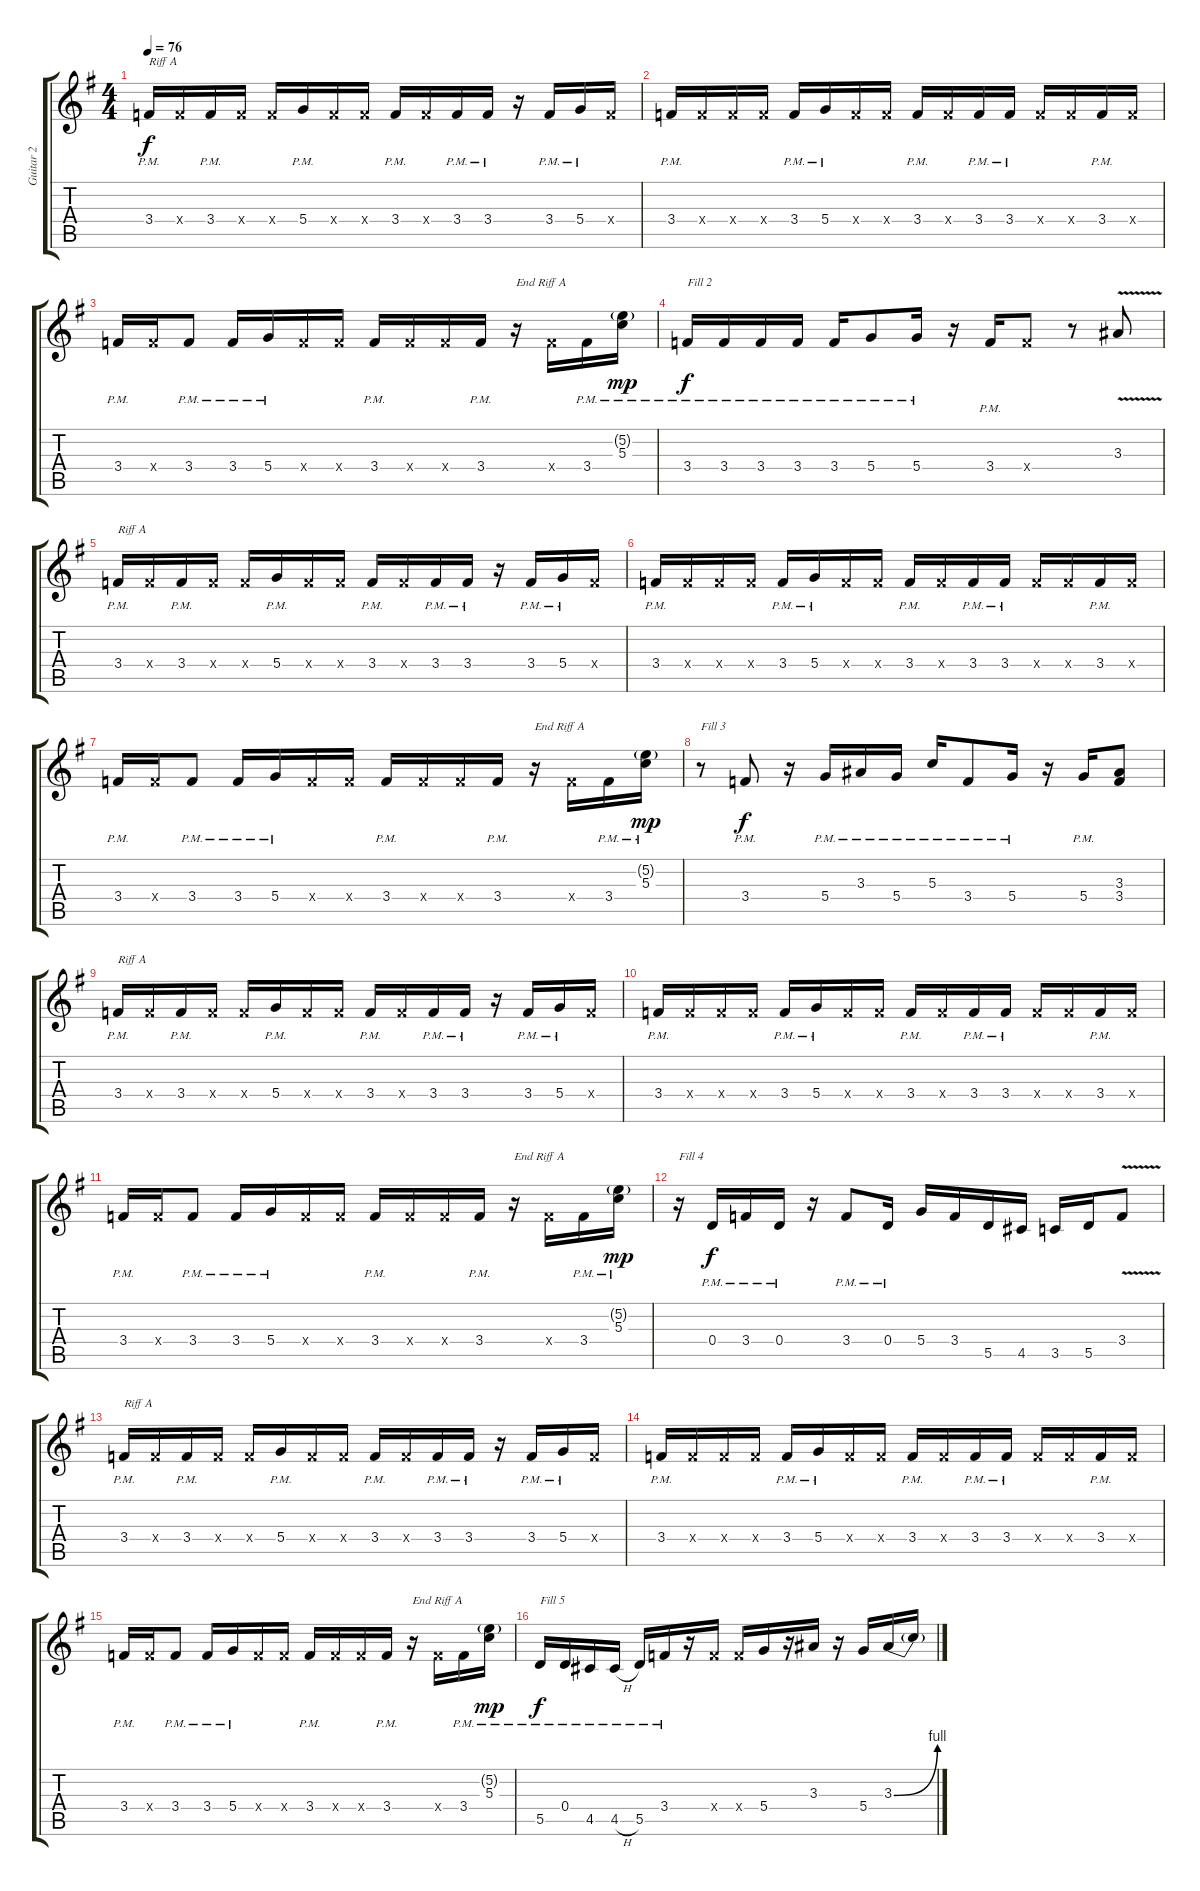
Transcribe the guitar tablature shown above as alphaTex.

\track ("Guitar 2" "Guitar 2") {instrument distortionguitar}
\staff {score tabs}
\tuning (E4 B3 G3 D3 A2 E2) {hide}
\ts (4 4)
\tempo 76
\clef g2
\ks eminor
3.4{pm}.16{txt "Riff A" dy f} 3.4{x}.16 3.4{pm}.16 3.4{x}.16 3.4{x}.16 5.4{pm}.16 3.4{x}.16 3.4{x}.16 3.4{pm}.16 3.4{x}.16 3.4{pm}.16 3.4{pm}.16 r.16 3.4{pm}.16 5.4{pm}.16 3.4{x}.16 |
3.4{pm}.16 3.4{x}.16 3.4{x}.16 3.4{x}.16 3.4{pm}.16 5.4{pm}.16 3.4{x}.16 3.4{x}.16 3.4{pm}.16 3.4{x}.16 3.4{pm}.16 3.4{pm}.16 3.4{x}.16 3.4{x}.16 3.4{pm}.16 3.4{x}.16 |
3.4{pm}.16 3.4{x}.16 3.4{pm}.8 3.4{pm}.16 5.4{pm}.16 3.4{x}.16 3.4{x}.16 3.4{pm}.16 3.4{x}.16 3.4{x}.16 3.4{pm}.16 r.16{txt "End Riff A"} 3.4{x}.16 3.4{pm}.16 (5.2{g pm} 5.3{pm}).16{dy mp} |
3.4{pm}.16{txt "Fill 2" dy f} 3.4{pm}.16 3.4{pm}.16 3.4{pm}.16 3.4{pm}.16 5.4{pm}.8 5.4{pm}.16 r.16 3.4{pm}.16 3.4{x}.8 r.8 3.3{v}.8 |
3.4{pm}.16{txt "Riff A"} 3.4{x}.16 3.4{pm}.16 3.4{x}.16 3.4{x}.16 5.4{pm}.16 3.4{x}.16 3.4{x}.16 3.4{pm}.16 3.4{x}.16 3.4{pm}.16 3.4{pm}.16 r.16 3.4{pm}.16 5.4{pm}.16 3.4{x}.16 |
3.4{pm}.16 3.4{x}.16 3.4{x}.16 3.4{x}.16 3.4{pm}.16 5.4{pm}.16 3.4{x}.16 3.4{x}.16 3.4{pm}.16 3.4{x}.16 3.4{pm}.16 3.4{pm}.16 3.4{x}.16 3.4{x}.16 3.4{pm}.16 3.4{x}.16 |
3.4{pm}.16 3.4{x}.16 3.4{pm}.8 3.4{pm}.16 5.4{pm}.16 3.4{x}.16 3.4{x}.16 3.4{pm}.16 3.4{x}.16 3.4{x}.16 3.4{pm}.16 r.16{txt "End Riff A"} 3.4{x}.16 3.4{pm}.16 (5.2{g pm} 5.3{pm}).16{dy mp} |
r.8{txt "Fill 3"} 3.4{pm}.8{dy f} r.16 5.4{pm}.16 3.3{pm}.16 5.4{pm}.16 5.3{pm}.16 3.4{pm}.8 5.4{pm}.16 r.16 5.4{pm}.16 (3.3 3.4).8 |
3.4{pm}.16{txt "Riff A"} 3.4{x}.16 3.4{pm}.16 3.4{x}.16 3.4{x}.16 5.4{pm}.16 3.4{x}.16 3.4{x}.16 3.4{pm}.16 3.4{x}.16 3.4{pm}.16 3.4{pm}.16 r.16 3.4{pm}.16 5.4{pm}.16 3.4{x}.16 |
3.4{pm}.16 3.4{x}.16 3.4{x}.16 3.4{x}.16 3.4{pm}.16 5.4{pm}.16 3.4{x}.16 3.4{x}.16 3.4{pm}.16 3.4{x}.16 3.4{pm}.16 3.4{pm}.16 3.4{x}.16 3.4{x}.16 3.4{pm}.16 3.4{x}.16 |
3.4{pm}.16 3.4{x}.16 3.4{pm}.8 3.4{pm}.16 5.4{pm}.16 3.4{x}.16 3.4{x}.16 3.4{pm}.16 3.4{x}.16 3.4{x}.16 3.4{pm}.16 r.16{txt "End Riff A"} 3.4{x}.16 3.4{pm}.16 (5.2{g pm} 5.3{pm}).16{dy mp} |
r.16{txt "Fill 4"} 0.4{pm}.16{dy f} 3.4{pm}.16 0.4{pm}.16 r.16 3.4{pm}.8 0.4{pm}.16 5.4.16 3.4.16 5.5.16 4.5.16 3.5.16 5.5.16 3.4{v}.8 |
3.4{pm}.16{txt "Riff A"} 3.4{x}.16 3.4{pm}.16 3.4{x}.16 3.4{x}.16 5.4{pm}.16 3.4{x}.16 3.4{x}.16 3.4{pm}.16 3.4{x}.16 3.4{pm}.16 3.4{pm}.16 r.16 3.4{pm}.16 5.4{pm}.16 3.4{x}.16 |
3.4{pm}.16 3.4{x}.16 3.4{x}.16 3.4{x}.16 3.4{pm}.16 5.4{pm}.16 3.4{x}.16 3.4{x}.16 3.4{pm}.16 3.4{x}.16 3.4{pm}.16 3.4{pm}.16 3.4{x}.16 3.4{x}.16 3.4{pm}.16 3.4{x}.16 |
3.4{pm}.16 3.4{x}.16 3.4{pm}.8 3.4{pm}.16 5.4{pm}.16 3.4{x}.16 3.4{x}.16 3.4{pm}.16 3.4{x}.16 3.4{x}.16 3.4{pm}.16 r.16{txt "End Riff A"} 3.4{x}.16 3.4{pm}.16 (5.2{g pm} 5.3{pm}).16{dy mp} |
5.5{pm}.16{txt "Fill 5" dy f} 0.4{pm}.16 4.5{pm}.16 4.5{h pm}.16 5.5{pm}.16 3.4{pm}.16 r.16 3.4{x}.16 3.4{x}.16 5.4.16 r.16 3.3.16 r.16 5.4.16 3.3{be (bend 0 0 60 4)}.16 3.3{t}.16
